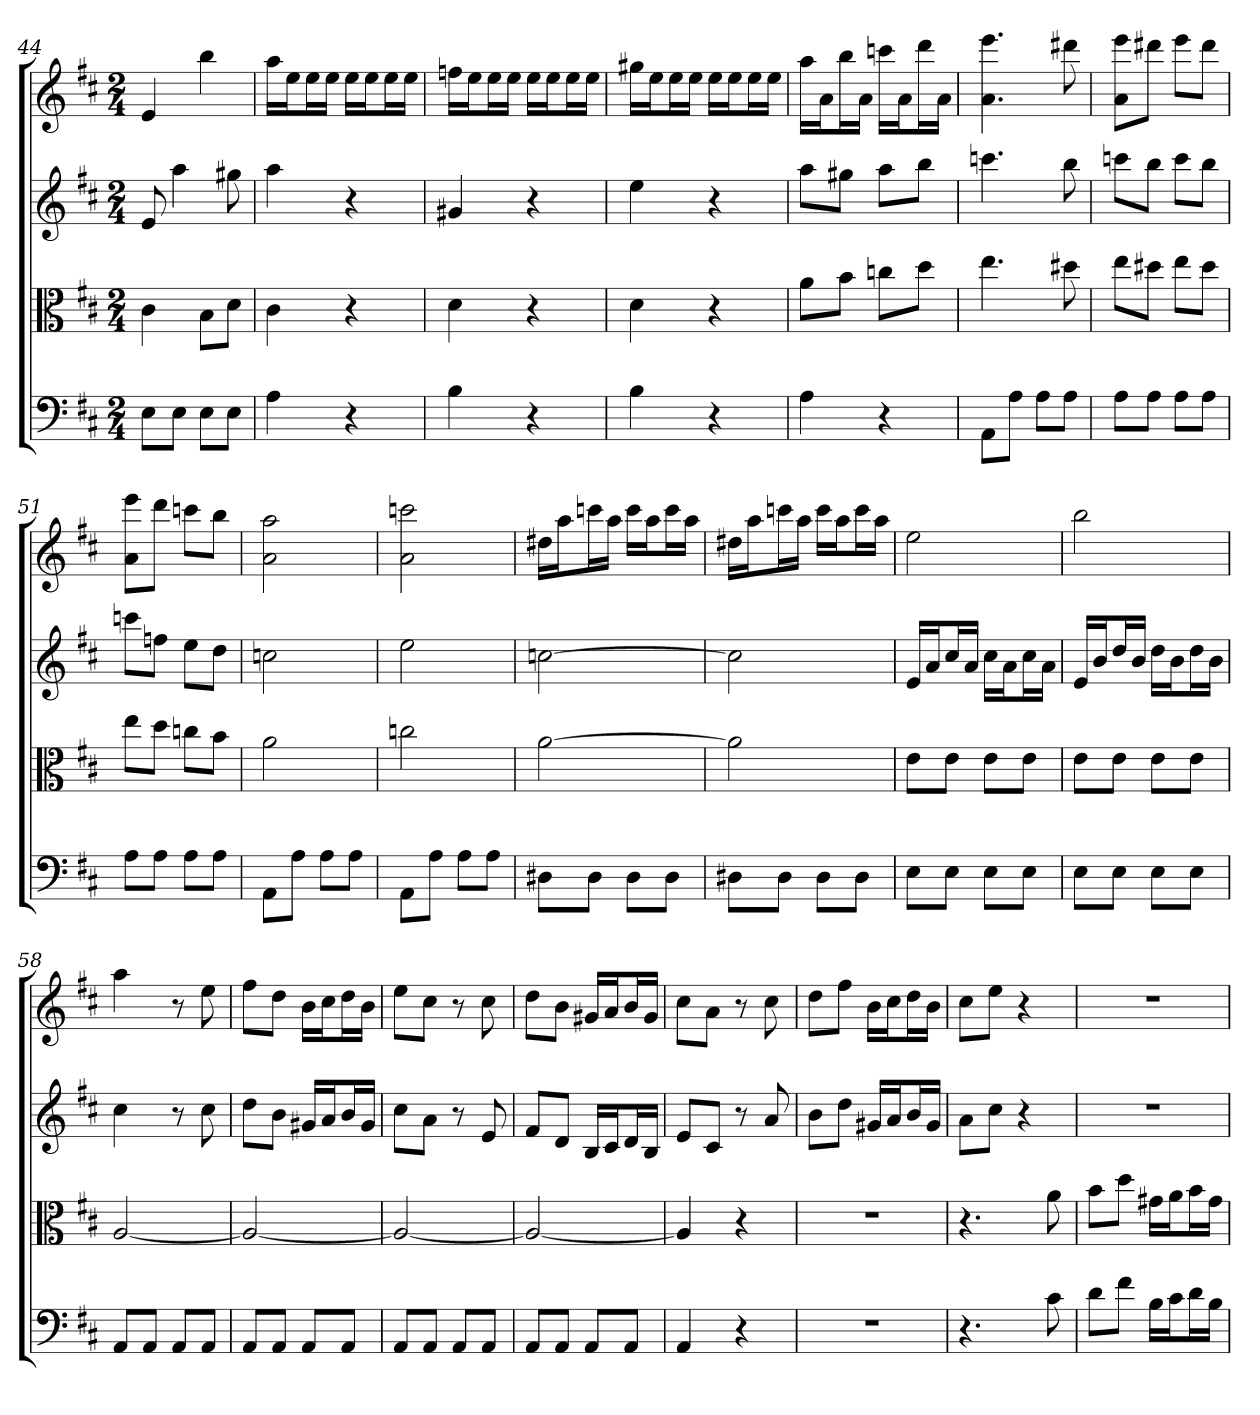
**kern	**kern	**kern	**kern
*part4	*part3	*part2	*part1
*staff4	*staff3	*staff2	*staff1
*clefF4	*clefC3	*	*
*k[f#c#]	*k[f#c#]	*k[f#c#]	*k[f#c#]
*D:	*D:	*D:	*D:
*M2/4	*M2/4	*M2/4	*M2/4
=44	=44	=44	=44
8E\L	4c#	8e	4e
8E\J	.	4aa	.
8E\L	8B\L	.	4bb
8E\J	8d\J	8gg#X	.
=45	=45	=45	=45
4A	4c#	4aa	16aaLL
.	.	.	16eeJ
.	.	.	16eeL
.	.	.	16eeJJ
4r	4r	4r	16eeLL
.	.	.	16eeJ
.	.	.	16eeL
.	.	.	16eeJJ
=46	=46	=46	=46
4B	4d	4g#X	16ffnLL
.	.	.	16eeJ
.	.	.	16eeL
.	.	.	16eeJJ
4r	4r	4r	16eeLL
.	.	.	16eeJ
.	.	.	16eeL
.	.	.	16eeJJ
=47	=47	=47	=47
4B	4d	4ee	16gg#XLL
.	.	.	16eeJ
.	.	.	16eeL
.	.	.	16eeJJ
4r	4r	4r	16eeLL
.	.	.	16eeJ
.	.	.	16eeL
.	.	.	16eeJJ
=48	=48	=48	=48
4A	8a\L	8aaL	16aaLL
.	.	.	16aJ
.	8b\J	8gg#XJ	16bbL
.	.	.	16aJJ
4r	8ccn\L	8aaL	16cccnLL
.	.	.	16aJ
.	8dd\J	8bbJ	16dddL
.	.	.	16aJJ
=49	=49	=49	=49
8AA\L	4.ee	4.cccn	4.a 4.eee
8A\J	.	.	.
8A\L	.	.	.
8A\J	8dd#X	8bb	8ddd#X
=50	=50	=50	=50
8A\L	8ee\L	8cccnL	8a 8eeeL
8A\J	8dd#X\J	8bbJ	8ddd#XJ
8A\L	8ee\L	8cccL	8eeeL
8A\J	8dd#\J	8bbJ	8ddd#J
=51	=51	=51	=51
8A\L	8ee\L	8cccnL	8a 8eeeL
8A\J	8dd\J	8ffnJ	8dddJ
8A\L	8ccn\L	8eeL	8cccnL
8A\J	8b\J	8ddJ	8bbJ
=52	=52	=52	=52
8AA\L	2a	2ccn	2a 2aa
8A\J	.	.	.
8A\L	.	.	.
8A\J	.	.	.
=53	=53	=53	=53
8AA\L	2ccn	2ee	2a 2cccn
8A\J	.	.	.
8A\L	.	.	.
8A\J	.	.	.
=54	=54	=54	=54
8D#X\L	[2a	[2ccn	16dd#XLL
.	.	.	16aaJ
8D#\J	.	.	16cccnL
.	.	.	16aaJJ
8D#\L	.	.	16cccLL
.	.	.	16aaJ
8D#\J	.	.	16cccL
.	.	.	16aaJJ
=55	=55	=55	=55
8D#X\L	2a]	2cc]	16dd#XLL
.	.	.	16aaJ
8D#\J	.	.	16cccnL
.	.	.	16aaJJ
8D#\L	.	.	16cccLL
.	.	.	16aaJ
8D#\J	.	.	16cccL
.	.	.	16aaJJ
=56	=56	=56	=56
8E\L	8e\L	16eLL	2ee
.	.	16aJ	.
8E\J	8e\J	16cc#L	.
.	.	16aJJ	.
8E\L	8e\L	16cc#LL	.
.	.	16aJ	.
8E\J	8e\J	16cc#L	.
.	.	16aJJ	.
=57	=57	=57	=57
8E\L	8e\L	16eLL	2bb
.	.	16bJ	.
8E\J	8e\J	16ddL	.
.	.	16bJJ	.
8E\L	8e\L	16ddLL	.
.	.	16bJ	.
8E\J	8e\J	16ddL	.
.	.	16bJJ	.
=58	=58	=58	=58
8AA/L	[2A	4cc#	4aa
8AA/J	.	.	.
8AA/L	.	8r	8r
8AA/J	.	8cc#	8ee
=59	=59	=59	=59
8AA/L	2A_	8ddL	8ff#L
8AA/J	.	8bJ	8ddJ
8AA/L	.	16g#XLL	16bLL
.	.	16aJ	16cc#J
8AA/J	.	16bL	16ddL
.	.	16g#JJ	16bJJ
=60	=60	=60	=60
8AA/L	2A_	8cc#L	8eeL
8AA/J	.	8aJ	8cc#J
8AA/L	.	8r	8r
8AA/J	.	8e	8cc#
=61	=61	=61	=61
8AA/L	2A_	8f#L	8ddL
8AA/J	.	8dJ	8bJ
8AA/L	.	16BLL	16g#XLL
.	.	16c#J	16aJ
8AA/J	.	16dL	16bL
.	.	16BJJ	16g#JJ
=62	=62	=62	=62
4AA	4A]	8eL	8cc#L
.	.	8c#J	8aJ
4r	4r	8r	8r
.	.	8a	8cc#
=63	=63	=63	=63
2r	2r	8bL	8ddL
.	.	8ddJ	8ff#J
.	.	16g#XLL	16bLL
.	.	16aJ	16cc#J
.	.	16bL	16ddL
.	.	16g#JJ	16bJJ
=64	=64	=64	=64
4.r	4.r	8aL	8cc#L
.	.	8cc#J	8eeJ
.	.	4r	4r
8c#	8a	.	.
=65	=65	=65	=65
8d\L	8b\L	2r	2r
8f#\J	8dd\J	.	.
16B\LL	16g#X\LL	.	.
16c#\J	16a\J	.	.
16d\L	16b\L	.	.
16B\JJ	16g#\JJ	.	.
=	=	=	=
*-	*-	*-	*-
